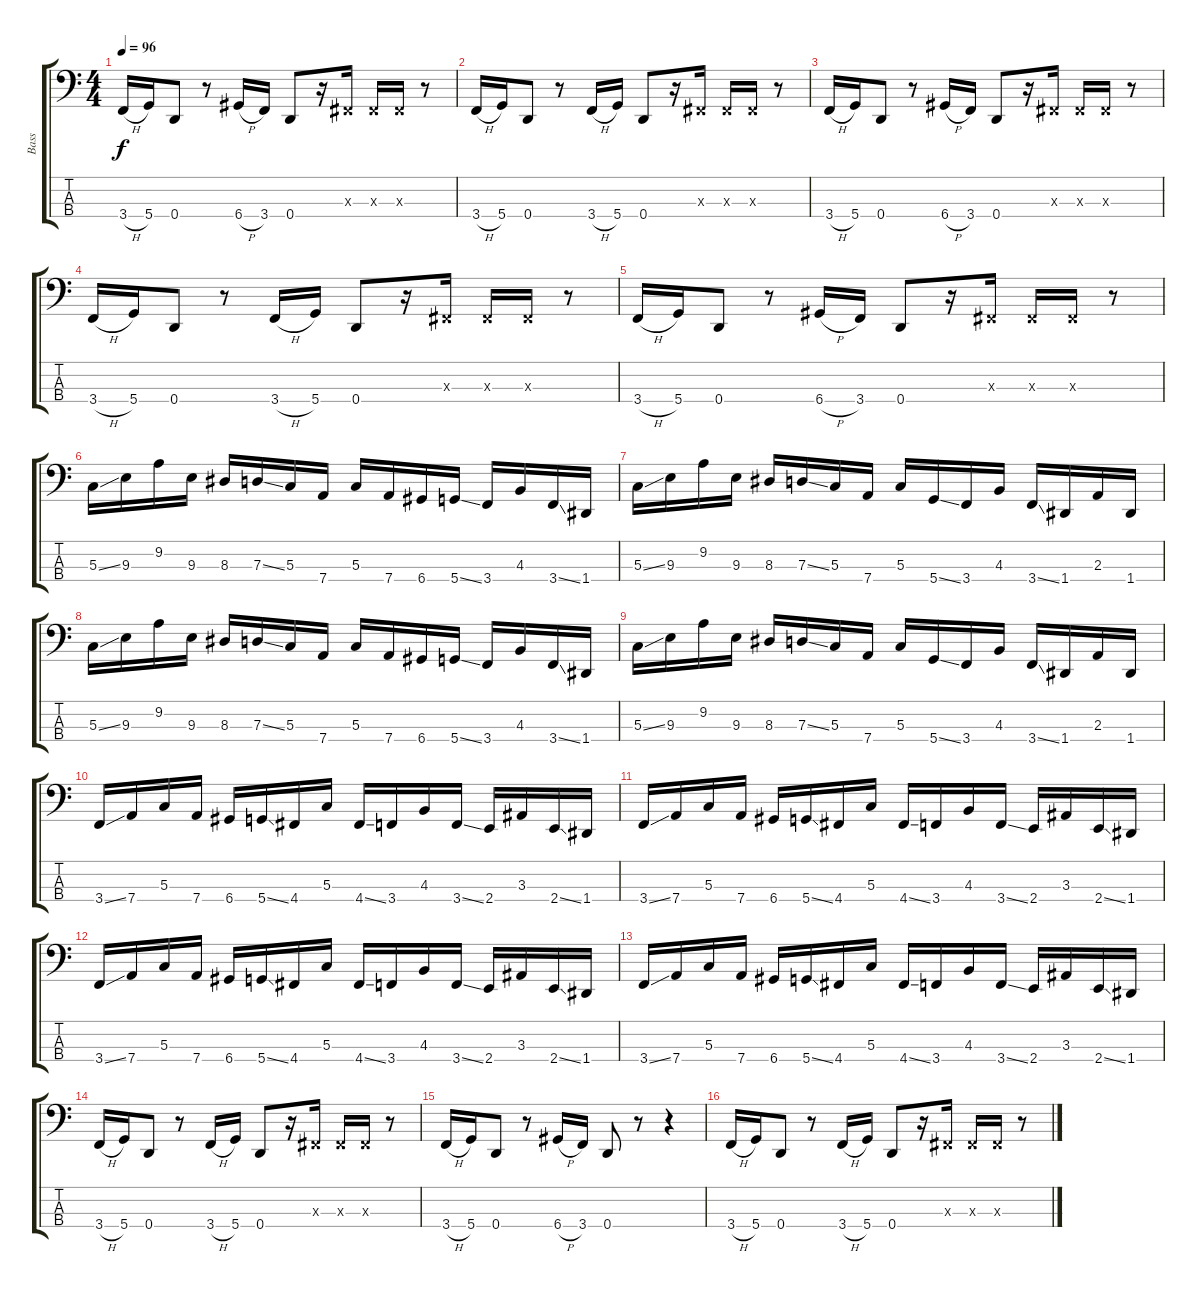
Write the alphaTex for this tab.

\track ("Bass" "Bass") {instrument electricbasspick}
\staff {score tabs}
\tuning (F2 C2 G1 D1) {hide}
\ts (4 4)
\tempo 96
\clef f4
\ks c
3.4{h}.16{dy f} 5.4.16 0.4.8 r.8 6.4{h}.16 3.4.16 0.4.8 r.16 -1.3{x}.16 -1.3{x}.16 -1.3{x}.16 r.8 |
3.4{h}.16 5.4.16 0.4.8 r.8 3.4{h}.16 5.4.16 0.4.8 r.16 -1.3{x}.16 -1.3{x}.16 -1.3{x}.16 r.8 |
3.4{h}.16 5.4.16 0.4.8 r.8 6.4{h}.16 3.4.16 0.4.8 r.16 -1.3{x}.16 -1.3{x}.16 -1.3{x}.16 r.8 |
3.4{h}.16 5.4.16 0.4.8 r.8 3.4{h}.16 5.4.16 0.4.8 r.16 -1.3{x}.16 -1.3{x}.16 -1.3{x}.16 r.8 |
3.4{h}.16 5.4.16 0.4.8 r.8 6.4{h}.16 3.4.16 0.4.8 r.16 -1.3{x}.16 -1.3{x}.16 -1.3{x}.16 r.8 |
5.3{ss}.16 9.3.16 9.2.16 9.3.16 8.3.16 7.3{ss}.16 5.3.16 7.4.16 5.3.16 7.4.16 6.4.16 5.4{ss}.16 3.4.16 4.3.16 3.4{ss}.16 1.4.16 |
5.3{ss}.16 9.3.16 9.2.16 9.3.16 8.3.16 7.3{ss}.16 5.3.16 7.4.16 5.3.16 5.4{ss}.16 3.4.16 4.3.16 3.4{ss}.16 1.4.16 2.3.16 1.4.16 |
5.3{ss}.16 9.3.16 9.2.16 9.3.16 8.3.16 7.3{ss}.16 5.3.16 7.4.16 5.3.16 7.4.16 6.4.16 5.4{ss}.16 3.4.16 4.3.16 3.4{ss}.16 1.4.16 |
5.3{ss}.16 9.3.16 9.2.16 9.3.16 8.3.16 7.3{ss}.16 5.3.16 7.4.16 5.3.16 5.4{ss}.16 3.4.16 4.3.16 3.4{ss}.16 1.4.16 2.3.16 1.4.16 |
3.4{ss}.16 7.4.16 5.3.16 7.4.16 6.4.16 5.4{ss}.16 4.4.16 5.3.16 4.4{ss}.16 3.4.16 4.3.16 3.4{ss}.16 2.4.16 3.3.16 2.4{ss}.16 1.4.16 |
3.4{ss}.16 7.4.16 5.3.16 7.4.16 6.4.16 5.4{ss}.16 4.4.16 5.3.16 4.4{ss}.16 3.4.16 4.3.16 3.4{ss}.16 2.4.16 3.3.16 2.4{ss}.16 1.4.16 |
3.4{ss}.16 7.4.16 5.3.16 7.4.16 6.4.16 5.4{ss}.16 4.4.16 5.3.16 4.4{ss}.16 3.4.16 4.3.16 3.4{ss}.16 2.4.16 3.3.16 2.4{ss}.16 1.4.16 |
3.4{ss}.16 7.4.16 5.3.16 7.4.16 6.4.16 5.4{ss}.16 4.4.16 5.3.16 4.4{ss}.16 3.4.16 4.3.16 3.4{ss}.16 2.4.16 3.3.16 2.4{ss}.16 1.4.16 |
3.4{h}.16 5.4.16 0.4.8 r.8 3.4{h}.16 5.4.16 0.4.8 r.16 -1.3{x}.16 -1.3{x}.16 -1.3{x}.16 r.8 |
3.4{h}.16 5.4.16 0.4.8 r.8 6.4{h}.16 3.4.16 0.4.8 r.8 r.4 |
3.4{h}.16 5.4.16 0.4.8 r.8 3.4{h}.16 5.4.16 0.4.8 r.16 -1.3{x}.16 -1.3{x}.16 -1.3{x}.16 r.8
